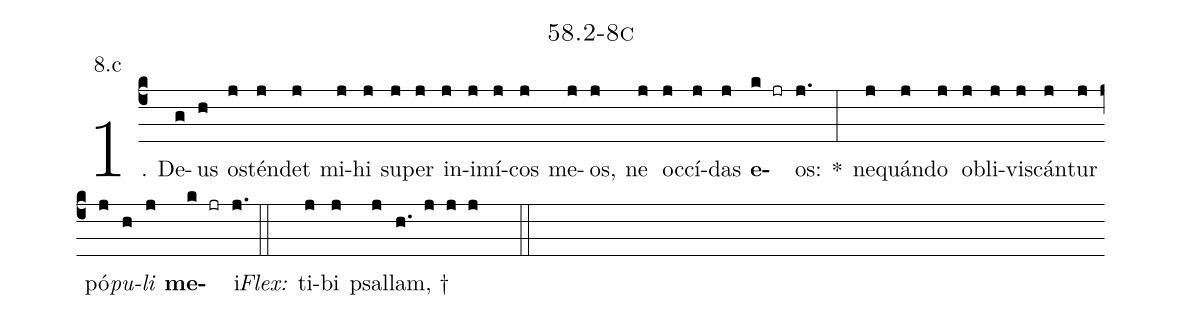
name: 58.2-8c;
annotation: 8.c;
%%
(c4)1. De(g)us(h) os(j)tén(j)det(j) mi(j)hi(j) su(j)per(j) in(j)i(j)mí(j)cos(j) me(j)os,(j) ne(j) oc(j)cí(j)das(j) <b>e</b>(k jr)os:(j.) *(:) ne(j)quán(j)do(j) ob(j)li(j)vis(j)cán(j)tur(j) pó(j)<i>pu</i>(h)<i>li</i>(j) <b>me</b>(k jr)i.(j.) (::)
<i>Flex:</i>()  ti(j)bi(j) psal(j)lam, †(h. j j j  ::)
